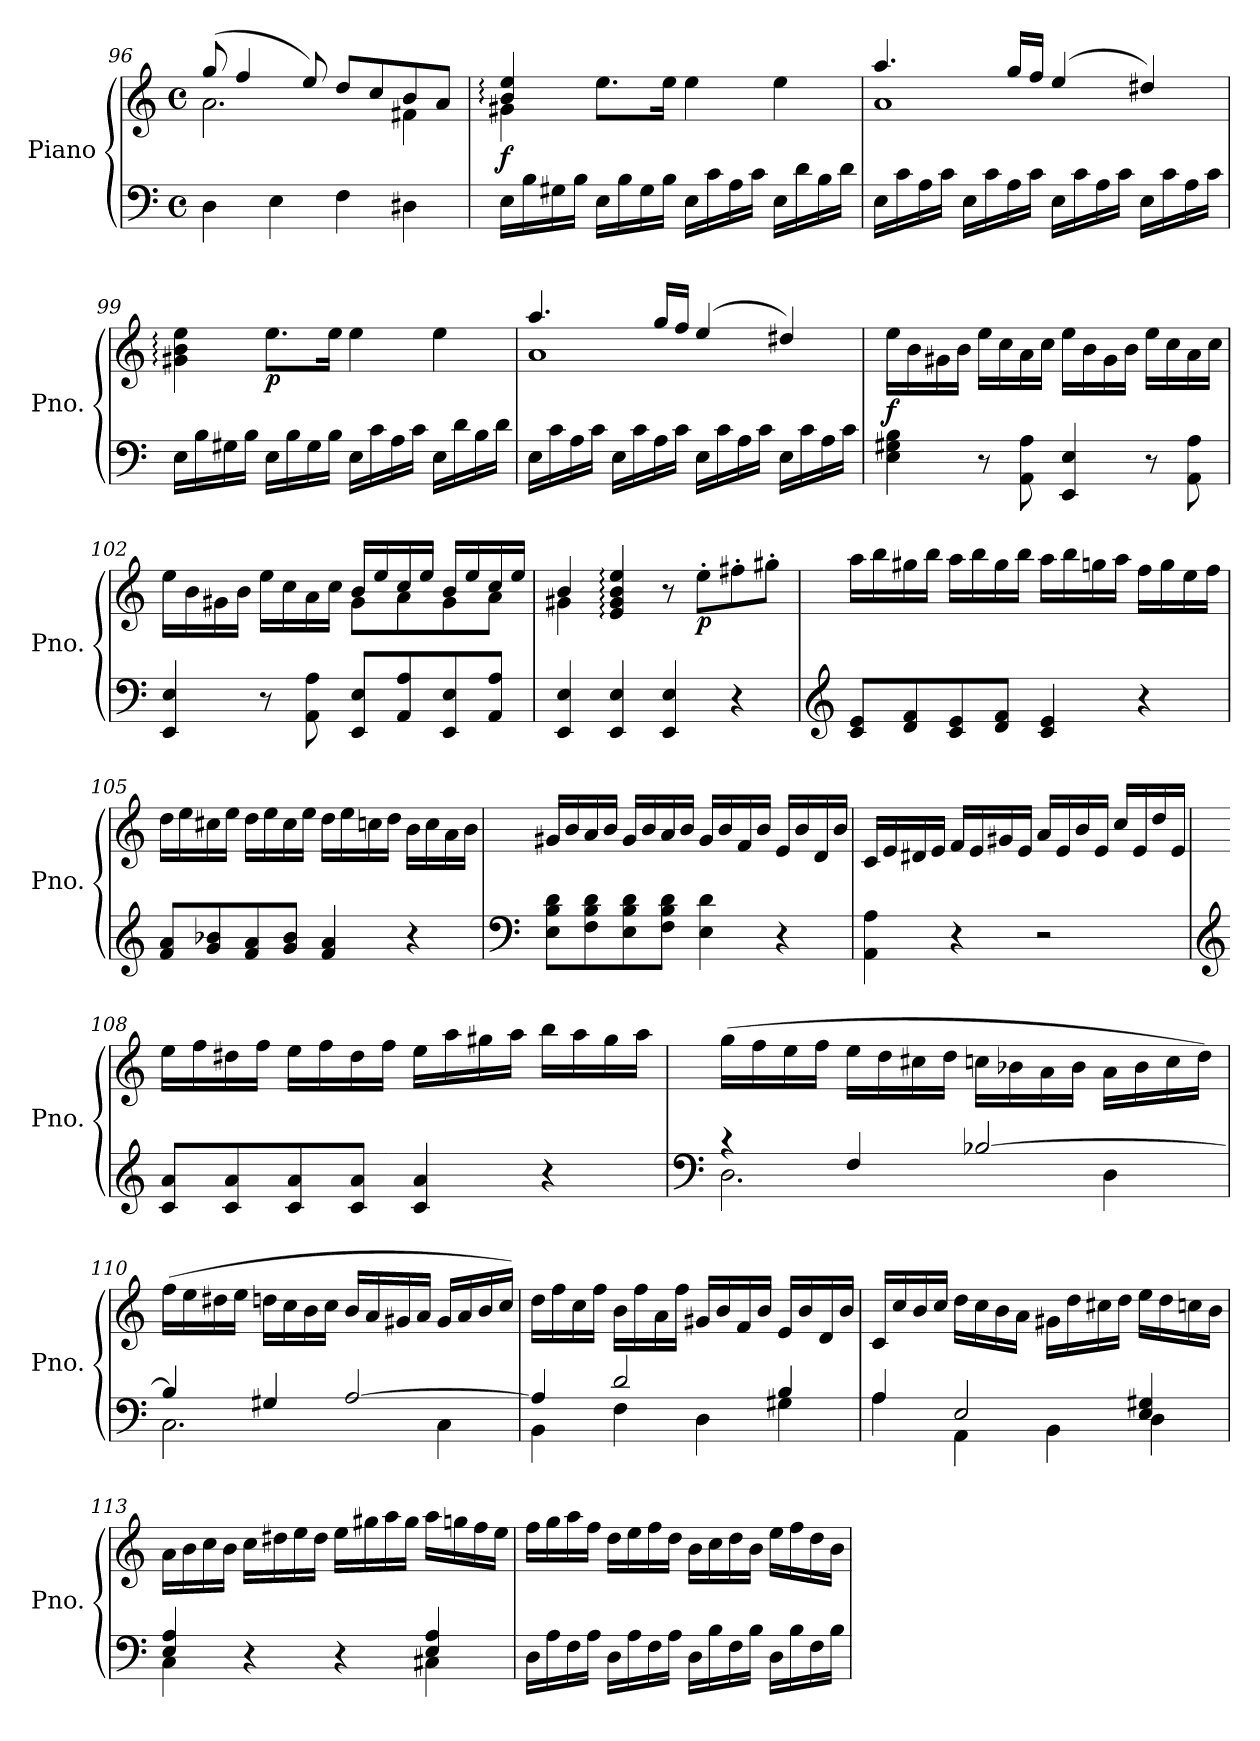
**kern	**kern	**dynam
*part1	*part1	*part1
*staff2	*staff1	*staff1/2
*I"Piano	*	*
*I'Pno.	*	*
*clefF4	*clefG2	*
*k[]	*k[]	*
*M4/4	*M4/4	*
*met(c)	*met(c)	*
=96	=96	=96
*	*^	*
4D\	(>8gg/	2.a\	.
.	4ff/	.	.
4E\	.	.	.
.	8ee/)	.	.
4F\	8dd/L	.	.
.	8cc/	.	.
4D#X\	8b/	4f#X\	.
.	8a/J	.	.
=97	=97	=97	=97
!	!	!	!LO:DY:b
16E\LL	4b/: 4ee/:	4g#X\	f
16B\	.	.	.
16G#X\	.	.	.
16B\JJ	.	.	.
16E\LL	8.ee\L	2.ryy	.
16B\	.	.	.
16G#\	.	.	.
16B\JJ	16ee\Jk	.	.
16E\LL	4ee\	.	.
16c\	.	.	.
16A\	.	.	.
16c\JJ	.	.	.
16E\LL	4ee\	.	.
16d\	.	.	.
16B\	.	.	.
16d\JJ	.	.	.
=98	=98	=98	=98
16E\LL	4.aa/	1a	.
16c\	.	.	.
16A\	.	.	.
16c\JJ	.	.	.
16E\LL	.	.	.
16c\	.	.	.
16A\	16gg/LL	.	.
16c\JJ	16ff/JJ	.	.
16E\LL	(>4ee/	.	.
16c\	.	.	.
16A\	.	.	.
16c\JJ	.	.	.
16E\LL	4dd#X/)	.	.
16c\	.	.	.
16A\	.	.	.
16c\JJ	.	.	.
*	*v	*v	*
=99	=99	=99
16E\LL	4g#X\: 4b\: 4ee\:	.
16B\	.	.
16G#X\	.	.
16B\JJ	.	.
!	!	!LO:DY:b
16E\LL	8.ee\L	p
16B\	.	.
16G#\	.	.
16B\JJ	16ee\Jk	.
16E\LL	4ee\	.
16c\	.	.
16A\	.	.
16c\JJ	.	.
16E\LL	4ee\	.
16d\	.	.
16B\	.	.
16d\JJ	.	.
=100	=100	=100
*	*^	*
16E\LL	4.aa/	1a	.
16c\	.	.	.
16A\	.	.	.
16c\JJ	.	.	.
16E\LL	.	.	.
16c\	.	.	.
16A\	16gg/LL	.	.
16c\JJ	16ff/JJ	.	.
16E\LL	(>4ee/	.	.
16c\	.	.	.
16A\	.	.	.
16c\JJ	.	.	.
16E\LL	4dd#X/)	.	.
16c\	.	.	.
16A\	.	.	.
16c\JJ	.	.	.
*	*v	*v	*
=101	=101	=101
!	!	!LO:DY:b
4E\ 4G#X\ 4B\	16ee\LL	f
.	16b\	.
.	16g#X\	.
.	16b\JJ	.
8r	16ee\LL	.
.	16cc\	.
8AA\ 8A\	16a\	.
.	16cc\JJ	.
4EE/ 4E/	16ee\LL	.
.	16b\	.
.	16g#\	.
.	16b\JJ	.
8r	16ee\LL	.
.	16cc\	.
8AA\ 8A\	16a\	.
.	16cc\JJ	.
=102	=102	=102
*	*^	*
4EE/ 4E/	16ee\LL	2ryy	.
.	16b\	.	.
.	16g#X\	.	.
.	16b\JJ	.	.
8r	16ee\LL	.	.
.	16cc\	.	.
8AA\ 8A\	16a\	.	.
.	16cc\JJ	.	.
8EE/ 8E/L	16b/LL	8g#\L	.
.	16ee/	.	.
8AA/ 8A/	16cc/	8a\	.
.	16ee/JJ	.	.
8EE/ 8E/	16b/LL	8g#\	.
.	16ee/	.	.
8AA/ 8A/J	16cc/	8a\J	.
.	16ee/JJ	.	.
=103	=103	=103	=103
4EE/ 4E/	4b/	4g#X\	.
4EE/ 4E/	4e/: 4g#/: 4b/: 4ee/:	2.ryy	.
4EE/ 4E/	8r	.	.
!	!	!	!LO:DY:b
.	8ee'\L	.	p
4r	8ff#X'\	.	.
.	8gg#X'\J	.	.
*	*v	*v	*
=104	=104	=104
*clefG2	*	*
8c/ 8e/L	16aa\LL	.
.	16bb\	.
8d/ 8f/	16gg#X\	.
.	16bb\JJ	.
8c/ 8e/	16aa\LL	.
.	16bb\	.
8d/ 8f/J	16gg#\	.
.	16bb\JJ	.
4c/ 4e/	16aa\LL	.
.	16bb\	.
.	16ggn\	.
.	16aa\JJ	.
4r	16ff\LL	.
.	16gg\	.
.	16ee\	.
.	16ff\JJ	.
=105	=105	=105
8f/ 8a/L	16dd\LL	.
.	16ee\	.
8g/ 8b-X/	16cc#X\	.
.	16ee\JJ	.
8f/ 8a/	16dd\LL	.
.	16ee\	.
8g/ 8b-/J	16cc#\	.
.	16ee\JJ	.
4f/ 4a/	16dd\LL	.
.	16ee\	.
.	16ccn\	.
.	16dd\JJ	.
4r	16b\LL	.
.	16cc\	.
.	16a\	.
.	16b\JJ	.
=106	=106	=106
*clefF4	*	*
8E\ 8B\ 8d\L	16g#X/LL	.
.	16b/	.
8F\ 8B\ 8d\	16a/	.
.	16b/JJ	.
8E\ 8B\ 8d\	16g#/LL	.
.	16b/	.
8F\ 8B\ 8d\J	16a/	.
.	16b/JJ	.
4E\ 4d\	16g#/LL	.
.	16b/	.
.	16f/	.
.	16b/JJ	.
4r	16e/LL	.
.	16b/	.
.	16d/	.
.	16b/JJ	.
=107	=107	=107
4AA\ 4A\	16c/LL	.
.	16e/	.
.	16d#X/	.
.	16e/JJ	.
4r	16f/LL	.
.	16e/	.
.	16g#X/	.
.	16e/JJ	.
2r	16a/LL	.
.	16e/	.
.	16b/	.
.	16e/JJ	.
.	16cc/LL	.
.	16e/	.
.	16dd/	.
.	16e/JJ	.
=108	=108	=108
*clefG2	*	*
8c/ 8a/L	16ee\LL	.
.	16ff\	.
8c/ 8a/	16dd#X\	.
.	16ff\JJ	.
8c/ 8a/	16ee\LL	.
.	16ff\	.
8c/ 8a/J	16dd#\	.
.	16ff\JJ	.
4c/ 4a/	16ee\LL	.
.	16aa\	.
.	16gg#X\	.
.	16aa\JJ	.
4r	16bb\LL	.
.	16aa\	.
.	16gg#\	.
.	16aa\JJ	.
=109	=109	=109
*clefF4	*	*
*^	*	*
4r	2.D\	(>16gg\LL	.
.	.	16ff\	.
.	.	16ee\	.
.	.	16ff\JJ	.
4F/	.	16ee\LL	.
.	.	16dd\	.
.	.	16cc#X\	.
.	.	16dd\JJ	.
[2B-X/	.	16ccn\LL	.
.	.	16b-X\	.
.	.	16a\	.
.	.	16b-\JJ	.
.	4D\	16a\LL	.
.	.	16b-\	.
.	.	16cc\	.
.	.	16dd\JJ)	.
=110	=110	=110	=110
4B-/]	2.C\	(>16ff\LL	.
.	.	16ee\	.
.	.	16dd#X\	.
.	.	16ee\JJ	.
4G#X/	.	16ddn\LL	.
.	.	16cc\	.
.	.	16b\	.
.	.	16cc\JJ	.
[2A/	.	16b/LL	.
.	.	16a/	.
.	.	16g#X/	.
.	.	16a/JJ	.
.	4C\	16g#/LL	.
.	.	16a/	.
.	.	16b/	.
.	.	16cc/JJ)	.
=111	=111	=111	=111
4A/]	4BB\	16dd\LL	.
.	.	16ff\	.
.	.	16cc\	.
.	.	16ff\JJ	.
2d/	4F\	16b\LL	.
.	.	16ff\	.
.	.	16a\	.
.	.	16ff\JJ	.
.	4D\	16g#X/LL	.
.	.	16b/	.
.	.	16f/	.
.	.	16b/JJ	.
4B/	4G#X\	16e/LL	.
.	.	16b/	.
.	.	16d/	.
.	.	16b/JJ	.
=112	=112	=112	=112
4A/	4A\	16c/LL	.
.	.	16cc/	.
.	.	16b/	.
.	.	16cc/JJ	.
2E/	4AA\	16dd\LL	.
.	.	16cc\	.
.	.	16b\	.
.	.	16a\JJ	.
.	4BB\	16g#X\LL	.
.	.	16dd\	.
.	.	16cc#X\	.
.	.	16dd\JJ	.
4E/ 4G#X/	4D\	16ee\LL	.
.	.	16dd\	.
.	.	16ccn\	.
.	.	16b\JJ	.
=113	=113	=113	=113
4E/ 4A/	4C\	16a\LL	.
.	.	16b\	.
.	.	16cc\	.
.	.	16b\JJ	.
4r	2ryy	16cc\LL	.
.	.	16dd#X\	.
.	.	16ee\	.
.	.	16dd#\JJ	.
4r	.	16ee\LL	.
.	.	16gg#X\	.
.	.	16aa\	.
.	.	16gg#\JJ	.
4E/ 4A/	4C#X\	16aa\LL	.
.	.	16ggn\	.
.	.	16ff\	.
.	.	16ee\JJ	.
*v	*v	*	*
=114	=114	=114
16D\LL	16ff\LL	.
16A\	16gg\	.
16F\	16aa\	.
16A\JJ	16ff\JJ	.
16D\LL	16dd\LL	.
16A\	16ee\	.
16F\	16ff\	.
16A\JJ	16dd\JJ	.
16D\LL	16b\LL	.
16B\	16cc\	.
16F\	16dd\	.
16B\JJ	16b\JJ	.
16D\LL	16ee\LL	.
16B\	16ff\	.
16F\	16dd\	.
16B\JJ	16b\JJ	.
=	=	=
*-	*-	*-
